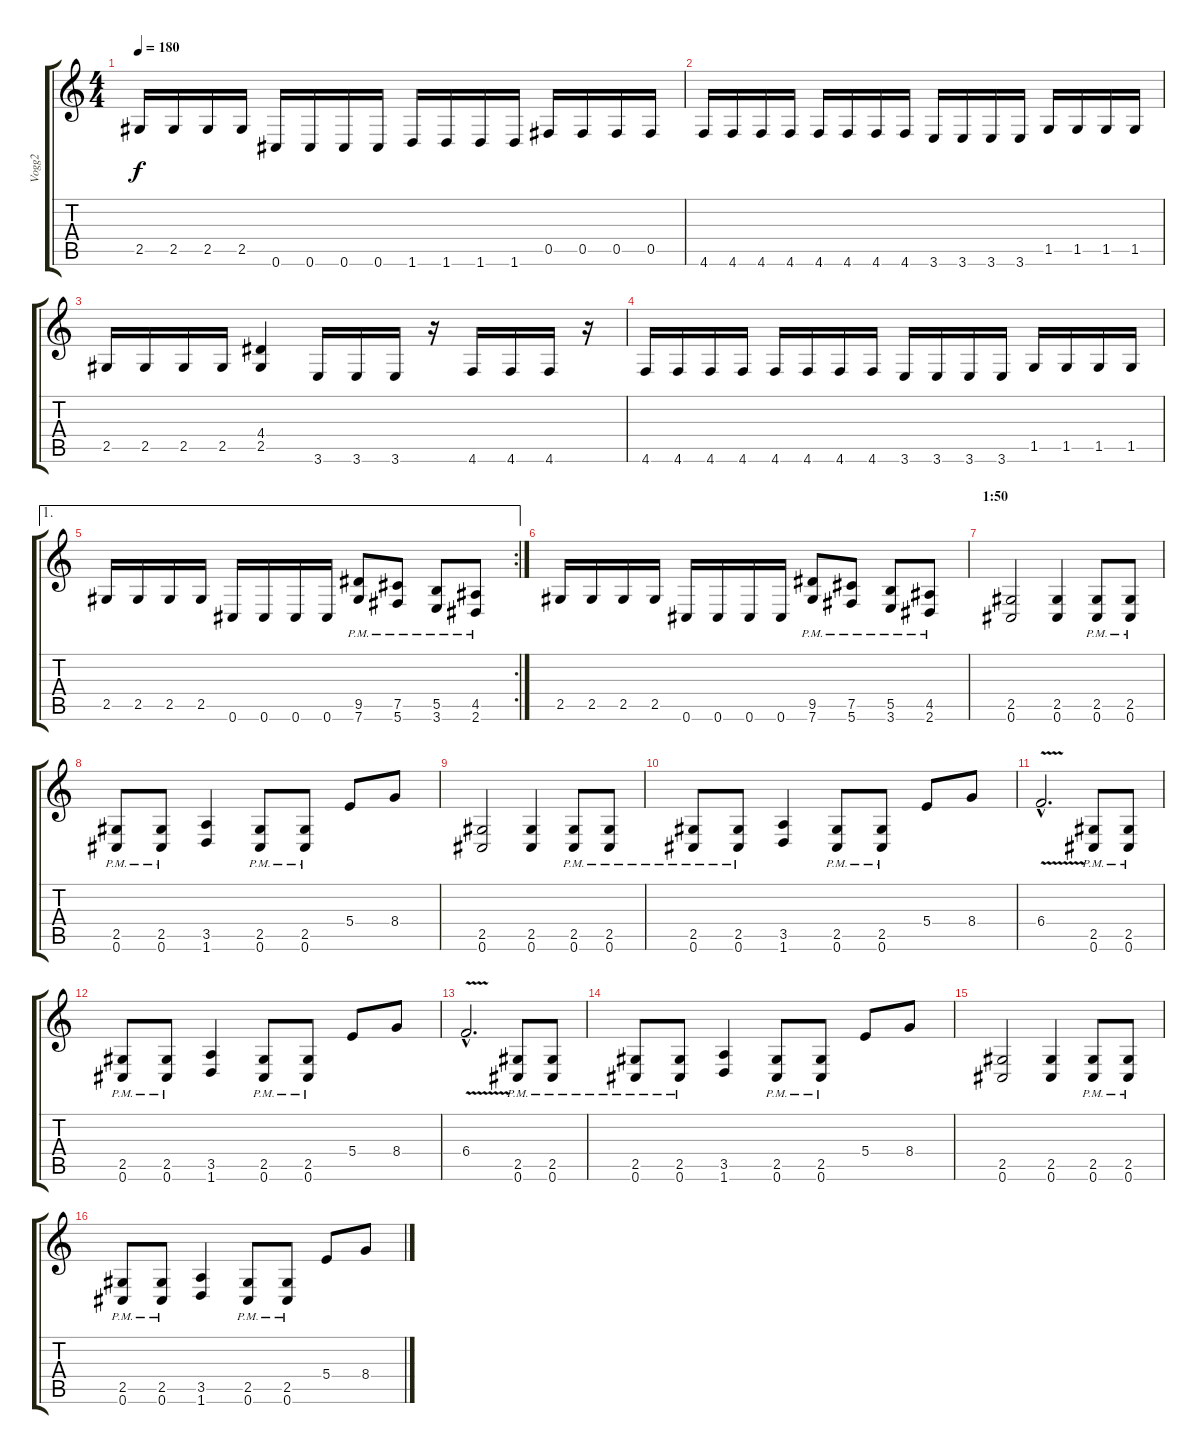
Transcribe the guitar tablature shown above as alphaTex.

\track ("Vogg2" "Vogg2") {instrument distortionguitar}
\staff {score tabs}
\tuning (Db4 Ab3 E3 B2 Gb2 Db2) {hide}
\ts (4 4)
\tempo 180
\clef g2
\ks c
2.5.16{dy f} 2.5.16 2.5.16 2.5.16 0.6.16 0.6.16 0.6.16 0.6.16 1.6.16 1.6.16 1.6.16 1.6.16 0.5.16 0.5.16 0.5.16 0.5.16 |
4.6.16 4.6.16 4.6.16 4.6.16 4.6.16 4.6.16 4.6.16 4.6.16 3.6.16 3.6.16 3.6.16 3.6.16 1.5.16 1.5.16 1.5.16 1.5.16 |
2.5.16 2.5.16 2.5.16 2.5.16 (4.4 2.5).4 3.6.16 3.6.16 3.6.16 r.16 4.6.16 4.6.16 4.6.16 r.16 |
4.6.16 4.6.16 4.6.16 4.6.16 4.6.16 4.6.16 4.6.16 4.6.16 3.6.16 3.6.16 3.6.16 3.6.16 1.5.16 1.5.16 1.5.16 1.5.16 |
\ae 1
\rc 2
2.5.16 2.5.16 2.5.16 2.5.16 0.6.16 0.6.16 0.6.16 0.6.16 (9.5{pm} 7.6{pm}).8 (7.5{pm} 5.6{pm}).8 (5.5{pm} 3.6{pm}).8 (4.5{pm} 2.6{pm}).8 |
2.5.16 2.5.16 2.5.16 2.5.16 0.6.16 0.6.16 0.6.16 0.6.16 (9.5{pm} 7.6{pm}).8 (7.5{pm} 5.6{pm}).8 (5.5{pm} 3.6{pm}).8 (4.5{pm} 2.6{pm}).8 |
\section ("" "1:50")
(2.5 0.6).2 (2.5 0.6).4 (2.5{pm} 0.6{pm}).8 (2.5{pm} 0.6{pm}).8 |
(2.5{pm} 0.6{pm}).8 (2.5{pm} 0.6{pm}).8 (3.5 1.6).4 (2.5{pm} 0.6{pm}).8 (2.5{pm} 0.6{pm}).8 5.4.8 8.4.8 |
(2.5 0.6).2 (2.5 0.6).4 (2.5{pm} 0.6{pm}).8 (2.5{pm} 0.6{pm}).8 |
(2.5{pm} 0.6{pm}).8 (2.5{pm} 0.6{pm}).8 (3.5 1.6).4 (2.5{pm} 0.6{pm}).8 (2.5{pm} 0.6{pm}).8 5.4.8 8.4.8 |
6.4{v hac}.2{d} (2.5{pm} 0.6{pm}).8 (2.5{pm} 0.6{pm}).8 |
(2.5{pm} 0.6{pm}).8 (2.5{pm} 0.6{pm}).8 (3.5 1.6).4 (2.5{pm} 0.6{pm}).8 (2.5{pm} 0.6{pm}).8 5.4.8 8.4.8 |
6.4{v hac}.2{d} (2.5{pm} 0.6{pm}).8 (2.5{pm} 0.6{pm}).8 |
(2.5{pm} 0.6{pm}).8 (2.5{pm} 0.6{pm}).8 (3.5 1.6).4 (2.5{pm} 0.6{pm}).8 (2.5{pm} 0.6{pm}).8 5.4.8 8.4.8 |
(2.5 0.6).2 (2.5 0.6).4 (2.5{pm} 0.6{pm}).8 (2.5{pm} 0.6{pm}).8 |
(2.5{pm} 0.6{pm}).8 (2.5{pm} 0.6{pm}).8 (3.5 1.6).4 (2.5{pm} 0.6{pm}).8 (2.5{pm} 0.6{pm}).8 5.4.8 8.4.8
